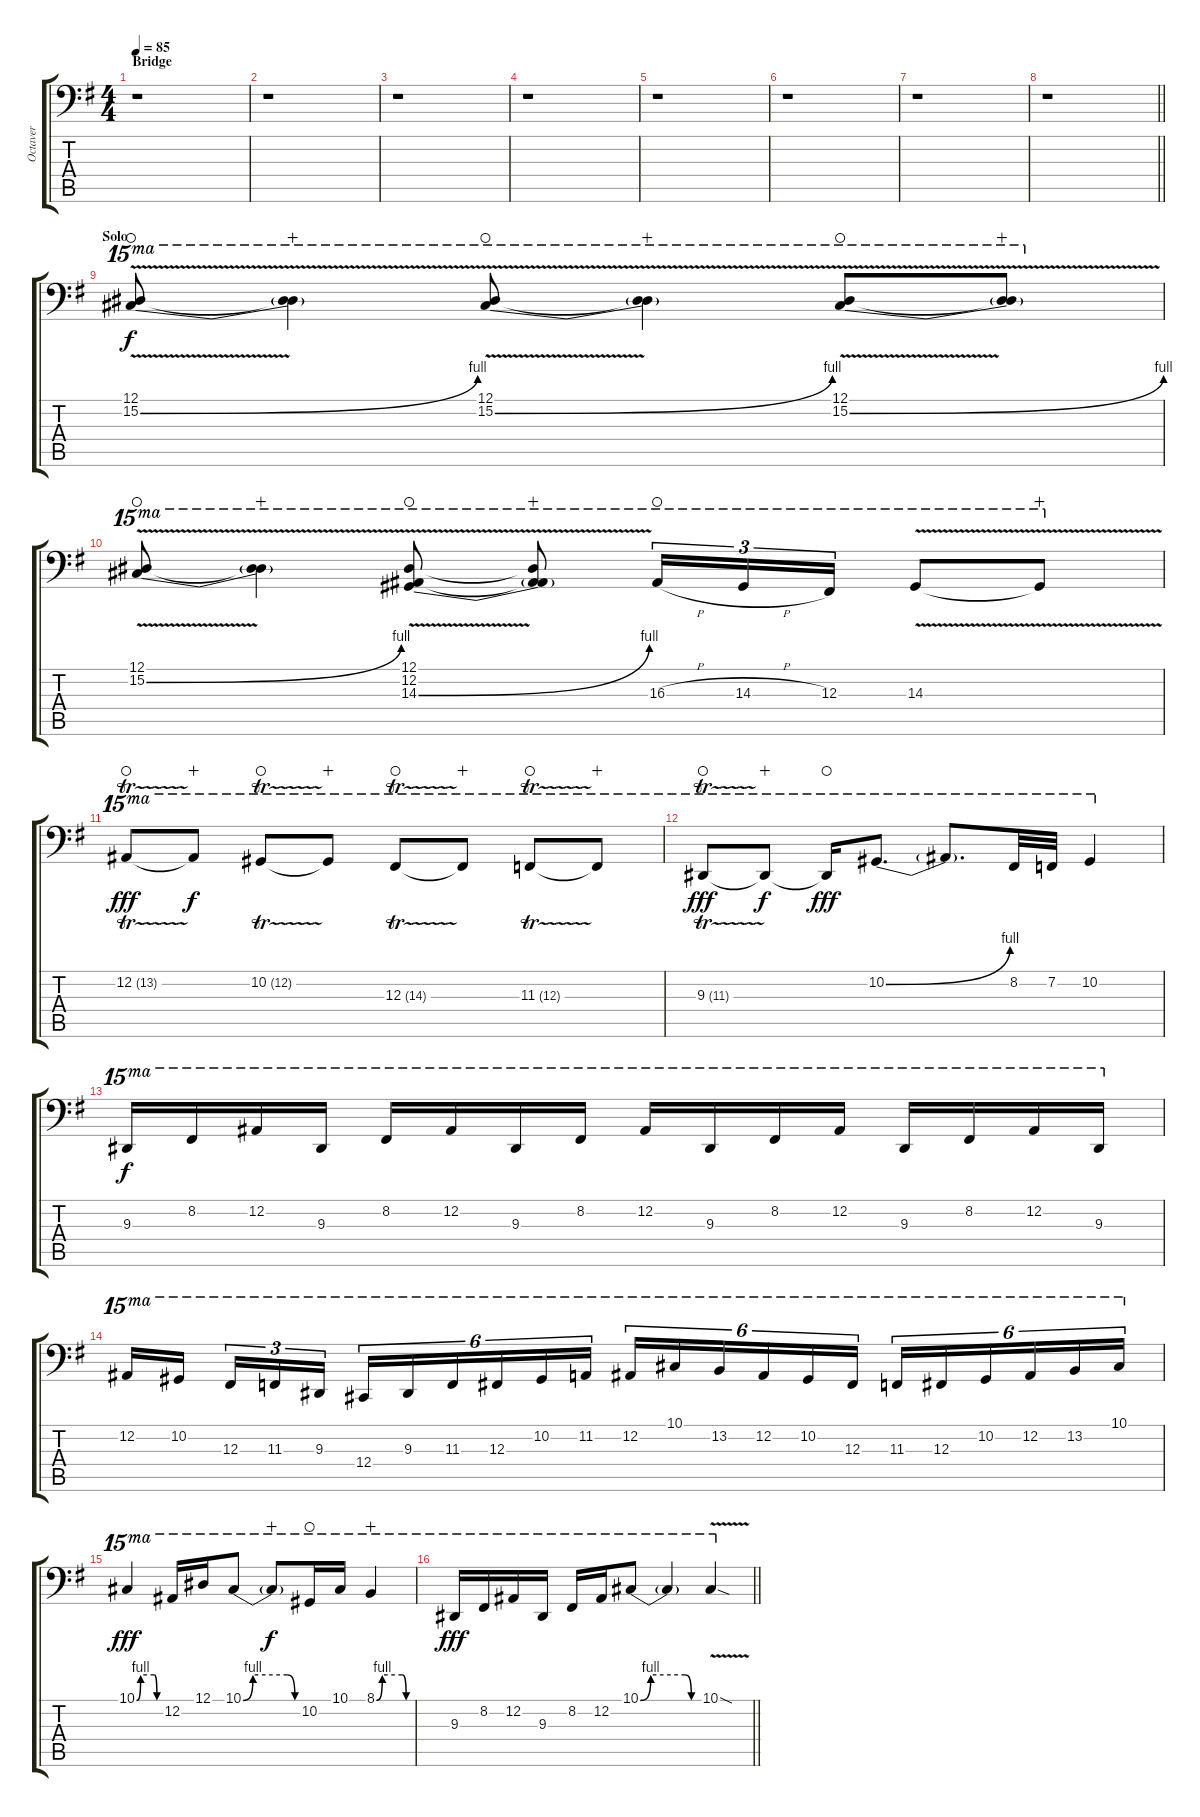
\track ("Octaver" "Octaver") {instrument distortionguitar}
\staff {score tabs}
\tuning (Eb3 Bb2 Gb2 Db2 Ab1 Eb1) {hide}
\ts (4 4)
\section ("" "Bridge")
\tempo 85
\clef f4
\ks g
r.1{dy f} |
r.1 |
r.1 |
r.1 |
r.1 |
r.1 |
r.1 |
\barLineRight lightlight
r.1 |
\section ("" "Solo")
(12.1 15.2{be (bend 0 0 60 4) v}).8{ot 15ma waho} (12.1{t} 15.2{t}).4{ot 15ma wahc} (12.1 15.2{be (bend 0 0 60 4) v}).8{ot 15ma waho} (12.1{t} 15.2{t}).4{ot 15ma wahc} (12.1 15.2{be (bend 0 0 60 4) v}).8{ot 15ma waho} (12.1{t} 15.2{t}).8{ot 15ma wahc} |
(12.1 15.2{be (bend 0 0 60 4) v}).8{ot 15ma waho} (12.1{t} 15.2{t}).4{ot 15ma wahc} (12.1 12.2 14.3{be (bend 0 0 60 4) v}).8{ot 15ma waho} (12.1{t} 12.2{t} 14.3{t}).8{ot 15ma wahc} 16.3{h}.16{tu (3 2) ot 15ma waho} 14.3{h}.16{tu (3 2) ot 15ma} 12.3.16{tu (3 2) ot 15ma} 14.3{v}.8{ot 15ma} 14.3{t}.8{ot 15ma wahc} |
12.2{tr (13 32)}.8{ot 15ma dy fff volume 16 waho} 12.2{t}.8{ot 15ma dy f wahc} 10.2{tr (12 32)}.8{ot 15ma waho} 10.2{t}.8{ot 15ma wahc} 12.3{tr (14 32)}.8{ot 15ma waho} 12.3{t}.8{ot 15ma wahc} 11.3{tr (12 32)}.8{ot 15ma waho} 11.3{t}.8{ot 15ma wahc} |
9.3{tr (11 32)}.8{ot 15ma dy fff waho} 9.3{t}.8{ot 15ma dy f wahc} 9.3{t}.16{ot 15ma dy fff waho} 10.2{be (bend 0 0 60 4)}.8{d ot 15ma} 10.2{t}.8{d ot 15ma} 8.2.32{ot 15ma} 7.2.32{ot 15ma} 10.2.4{ot 15ma} |
9.3.16{ot 15ma dy f volume 11} 8.2.16{ot 15ma} 12.2.16{ot 15ma} 9.3.16{ot 15ma} 8.2.16{ot 15ma} 12.2.16{ot 15ma} 9.3.16{ot 15ma} 8.2.16{ot 15ma} 12.2.16{ot 15ma} 9.3.16{ot 15ma} 8.2.16{ot 15ma} 12.2.16{ot 15ma} 9.3.16{ot 15ma} 8.2.16{ot 15ma} 12.2.16{ot 15ma} 9.3.16{ot 15ma} |
12.2.16{ot 15ma} 10.2.16{ot 15ma beam splitsecondary} 12.3.16{tu (3 2) ot 15ma} 11.3.16{tu (3 2) ot 15ma} 9.3.16{tu (3 2) ot 15ma} 12.4.16{tu (6 4) ot 15ma} 9.3.16{tu (6 4) ot 15ma} 11.3.16{tu (6 4) ot 15ma} 12.3.16{tu (6 4) ot 15ma} 10.2.16{tu (6 4) ot 15ma} 11.2.16{tu (6 4) ot 15ma} 12.2.16{tu (6 4) ot 15ma} 10.1.16{tu (6 4) ot 15ma} 13.2.16{tu (6 4) ot 15ma} 12.2.16{tu (6 4) ot 15ma} 10.2.16{tu (6 4) ot 15ma} 12.3.16{tu (6 4) ot 15ma} 11.3.16{tu (6 4) ot 15ma} 12.3.16{tu (6 4) ot 15ma} 10.2.16{tu (6 4) ot 15ma} 12.2.16{tu (6 4) ot 15ma} 13.2.16{tu (6 4) ot 15ma} 10.1.16{tu (6 4) ot 15ma} |
10.1{be (custom 0 0 10 4 44 4 51 0 60 0)}.4{ot 15ma dy fff volume 16} 12.2.16{ot 15ma} 12.1.16{ot 15ma} 10.1{be (custom 0 0 10 4 45 4 53 0 60 0)}.8{ot 15ma} 10.1{t}.8{ot 15ma dy f wahc} 10.2.16{ot 15ma waho} 10.1.16{ot 15ma} 8.1{be (custom 0 0 10 4 44 4 51 0 60 0)}.4{ot 15ma wahc} |
\barLineRight lightlight
9.3.16{ot 15ma dy fff} 8.2.16{ot 15ma} 12.2.16{ot 15ma} 9.3.16{ot 15ma} 8.2.16{ot 15ma} 12.2.16{ot 15ma} 10.1{be (custom 0 0 10 4 43 4 49 0 60 0)}.8{ot 15ma} 10.1{t}.4{ot 15ma} 10.1{v sod}.4{ot 15ma}
